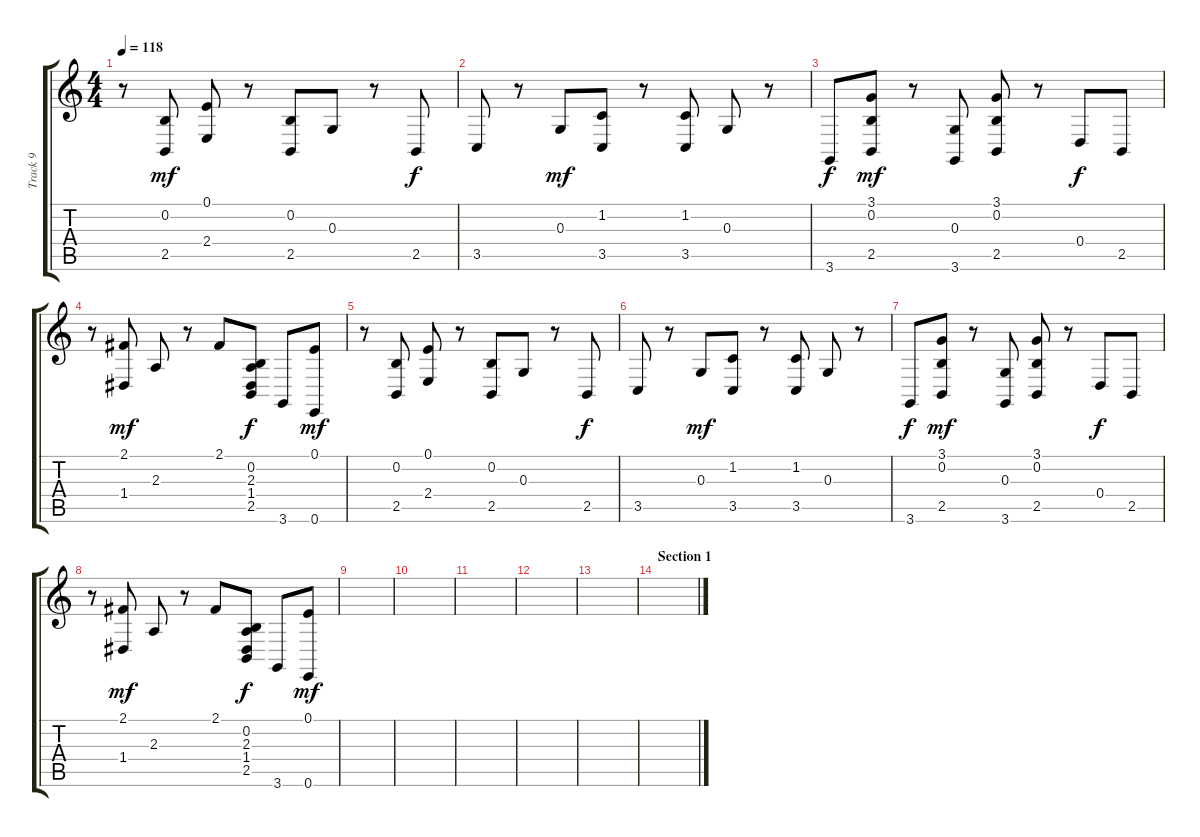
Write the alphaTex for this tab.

\track ("Track 9" "Track 9") {instrument pizzicatostrings}
\staff {score tabs}
\tuning (E4 B3 G3 D3 A2 E2) {hide}
\ts (4 4)
\tempo 118
\clef g2
\ks c
r.8{dy mf} (0.2 2.5).8 (0.1 2.4).8 r.8 (0.2 2.5).8 0.3.8 r.8 2.5.8{dy f} |
3.5.8 r.8 0.3.8{dy mf} (1.2 3.5).8 r.8 (1.2 3.5).8 0.3.8 r.8 |
3.6.8{dy f} (3.1 0.2 2.5).8{dy mf} r.8 (0.3 3.6).8 (3.1 0.2 2.5).8 r.8 0.4.8{dy f} 2.5.8 |
r.8 (2.1 1.4).8{dy mf} 2.3.8 r.8 2.1.8 (0.2 2.3 1.4 2.5).8{dy f} 3.6.8 (0.1 0.6).8{dy mf} |
r.8 (0.2 2.5).8 (0.1 2.4).8 r.8 (0.2 2.5).8 0.3.8 r.8 2.5.8{dy f} |
3.5.8 r.8 0.3.8{dy mf} (1.2 3.5).8 r.8 (1.2 3.5).8 0.3.8 r.8 |
3.6.8{dy f} (3.1 0.2 2.5).8{dy mf} r.8 (0.3 3.6).8 (3.1 0.2 2.5).8 r.8 0.4.8{dy f} 2.5.8 |
r.8 (2.1 1.4).8{dy mf} 2.3.8 r.8 2.1.8 (0.2 2.3 1.4 2.5).8{dy f} 3.6.8 (0.1 0.6).8{dy mf} |
|
|
|
|
|
\section ("" "Section 1")
